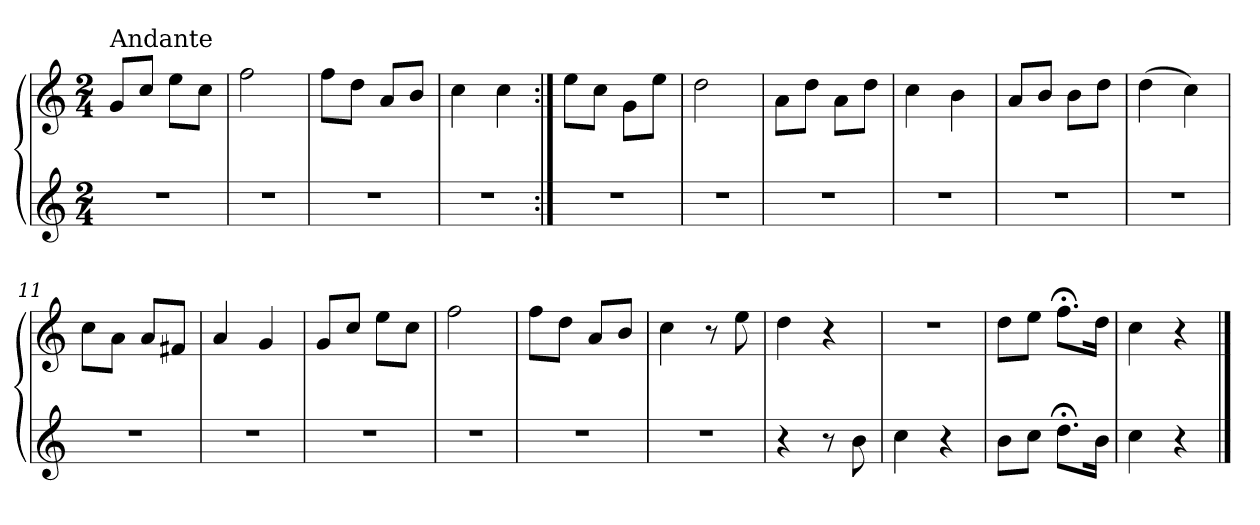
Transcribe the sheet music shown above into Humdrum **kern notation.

**kern	**kern
*part2	*part1
*staff2	*staff1
*clefG2	*clefG2
*k[]	*k[]
*C:	*C:
*M2/4	*M2/4
=1	=1
!	!LO:TX:a:t=Andante
2r	8g/L
.	8cc/J
.	8ee\L
.	8cc\J
=2	=2
2r	2ff\
=3	=3
2r	8ff\L
.	8dd\J
.	8a/L
.	8b/J
=4	=4
2r	4cc\
.	4cc\
=5:|!	=5:|!
2r	8ee\L
.	8cc\J
.	8g\L
.	8ee\J
=6	=6
2r	2dd\
=7	=7
2r	8a\L
.	8dd\J
.	8a\L
.	8dd\J
=8	=8
2r	4cc\
.	4b\
=9	=9
2r	8a/L
.	8b/J
.	8b\L
.	8dd\J
!!LO:LB:g=z
=10	=10
2r	(>4dd\
.	4cc\)
=11	=11
2r	8cc\L
.	8a\J
.	8a/L
.	8f#X/J
=12	=12
2r	4a/
.	4g/
=13	=13
2r	8g/L
.	8cc/J
.	8ee\L
.	8cc\J
=14	=14
2r	2ff\
=15	=15
2r	8ff\L
.	8dd\J
.	8a/L
.	8b/J
=16	=16
2r	4cc\
.	8r
.	8ee\
=17	=17
4r	4dd\
8r	4r
8b\	.
=18	=18
4cc\	2r
4r	.
=19	=19
8b\L	8dd\L
8cc\J	8ee\J
8.dd;<\L	8.ff;<\L
16b\Jk	16dd\Jk
!!LO:LB:g=z
=20	=20
4cc\	4cc\
4r	4r
==	==
*-	*-
